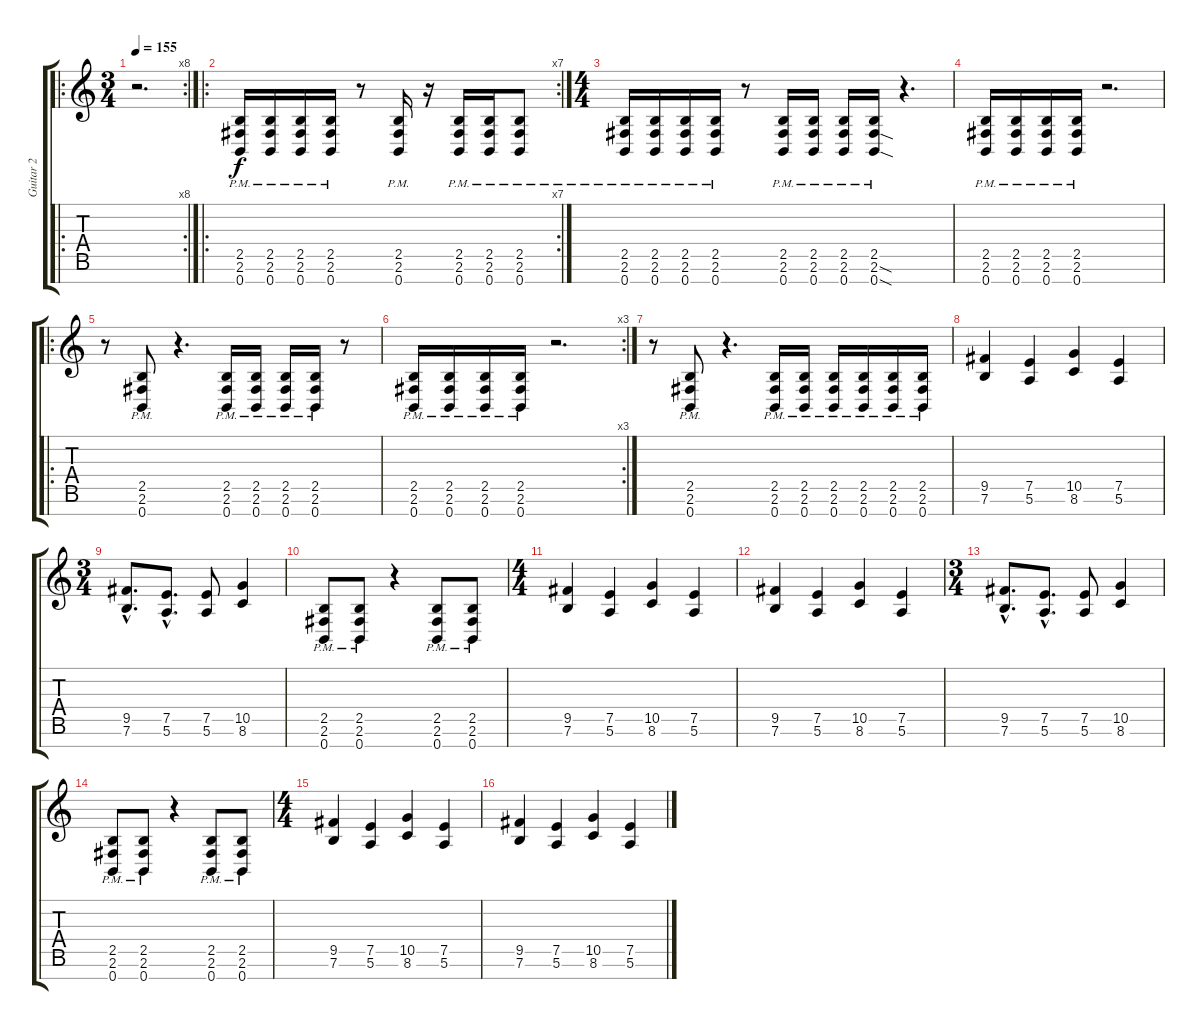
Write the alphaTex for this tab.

\track ("Guitar 2" "Guitar 2") {instrument distortionguitar}
\staff {score tabs}
\tuning (E4 B3 G3 D3 A2 E2 B1) {hide}
\ro
\rc 8
\ts (3 4)
\tempo 155
\clef g2
\ks c
r.2{d dy f instrument distortionguitar} |
\ro
\rc 7
(2.5{pm} 2.6{pm} 0.7{pm}).16 (2.5{pm} 2.6{pm} 0.7{pm}).16 (2.5{pm} 2.6{pm} 0.7{pm}).16 (2.5{pm} 2.6{pm} 0.7{pm}).16 r.8 (2.5{pm} 2.6{pm} 0.7{pm}).16 r.16 (2.5{pm} 2.6{pm} 0.7{pm}).16 (2.5{pm} 2.6{pm} 0.7{pm}).16 (2.5{pm} 2.6{pm} 0.7{pm}).8 |
\ts (4 4)
(2.5{pm} 2.6{pm} 0.7{pm}).16 (2.5{pm} 2.6{pm} 0.7{pm}).16 (2.5{pm} 2.6{pm} 0.7{pm}).16 (2.5{pm} 2.6{pm} 0.7{pm}).16 r.8 (2.5{pm} 2.6 0.7).16 (2.5{pm} 2.6 0.7).16 (2.5{pm} 2.6 0.7).16 (2.5{pm} 2.6{sod} 0.7{sod}).16 r.4{d} |
(2.5{pm} 2.6{pm} 0.7{pm}).16 (2.5{pm} 2.6{pm} 0.7{pm}).16 (2.5{pm} 2.6{pm} 0.7{pm}).16 (2.5{pm} 2.6{pm} 0.7{pm}).16 r.2{d} |
\ro
r.8 (2.5{pm} 2.6{pm} 0.7{pm}).8 r.4{d} (2.5{pm} 2.6{pm} 0.7{pm}).16 (2.5{pm} 2.6{pm} 0.7{pm}).16 (2.5{pm} 2.6{pm} 0.7{pm}).16 (2.5{pm} 2.6{pm} 0.7{pm}).16 r.8 |
\rc 3
(2.5{pm} 2.6{pm} 0.7{pm}).16 (2.5{pm} 2.6{pm} 0.7{pm}).16 (2.5{pm} 2.6{pm} 0.7{pm}).16 (2.5{pm} 2.6{pm} 0.7{pm}).16 r.2{d} |
r.8 (2.5{pm} 2.6{pm} 0.7{pm}).8 r.4{d} (2.5{pm} 2.6{pm} 0.7{pm}).16 (2.5{pm} 2.6{pm} 0.7{pm}).16 (2.5{pm} 2.6{pm} 0.7{pm}).16 (2.5{pm} 2.6{pm} 0.7{pm}).16 (2.5{pm} 2.6{pm} 0.7{pm}).16 (2.5{pm} 2.6{pm} 0.7{pm}).16 |
(9.5 7.6).4 (7.5 5.6).4 (10.5 8.6).4 (7.5 5.6).4 |
\ts (3 4)
(9.5{hac} 7.6{hac}).8{d} (7.5{hac} 5.6{hac}).8{d} (7.5 5.6).8 (10.5 8.6).4 |
(2.5{pm} 2.6{pm} 0.7{pm}).8 (2.5{pm} 2.6{pm} 0.7{pm}).8 r.4 (2.5{pm} 2.6{pm} 0.7{pm}).8 (2.5{pm} 2.6{pm} 0.7{pm}).8 |
\ts (4 4)
(9.5 7.6).4 (7.5 5.6).4 (10.5 8.6).4 (7.5 5.6).4 |
(9.5 7.6).4 (7.5 5.6).4 (10.5 8.6).4 (7.5 5.6).4 |
\ts (3 4)
(9.5{hac} 7.6{hac}).8{d} (7.5{hac} 5.6{hac}).8{d} (7.5 5.6).8 (10.5 8.6).4 |
(2.5{pm} 2.6{pm} 0.7{pm}).8 (2.5{pm} 2.6{pm} 0.7{pm}).8 r.4 (2.5{pm} 2.6{pm} 0.7{pm}).8 (2.5{pm} 2.6{pm} 0.7{pm}).8 |
\ts (4 4)
(9.5 7.6).4 (7.5 5.6).4 (10.5 8.6).4 (7.5 5.6).4 |
(9.5 7.6).4 (7.5 5.6).4 (10.5 8.6).4 (7.5 5.6).4
